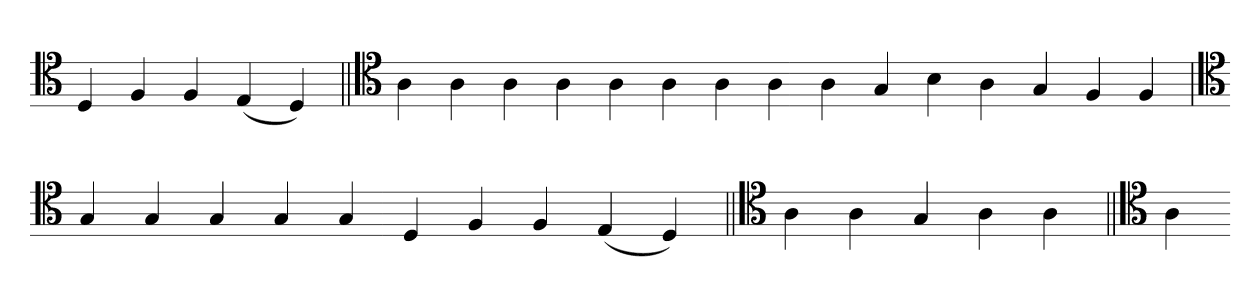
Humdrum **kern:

**kern
*part1
*staff1
*clefC4
=
4D
4F
4F
(4E
4D)
=||
*clefC4
4A
4A
4A
4A
4A
4A
4A
4A
4A
4G
4B
4A
4G
4F
4F
=
*clefC4
4G
4G
4G
4G
4G
4D
4F
4F
(4E
4D)
=||
*clefC4
4A
4A
4G
4A
4A
=||
*clefC4
4A
=-
*-
